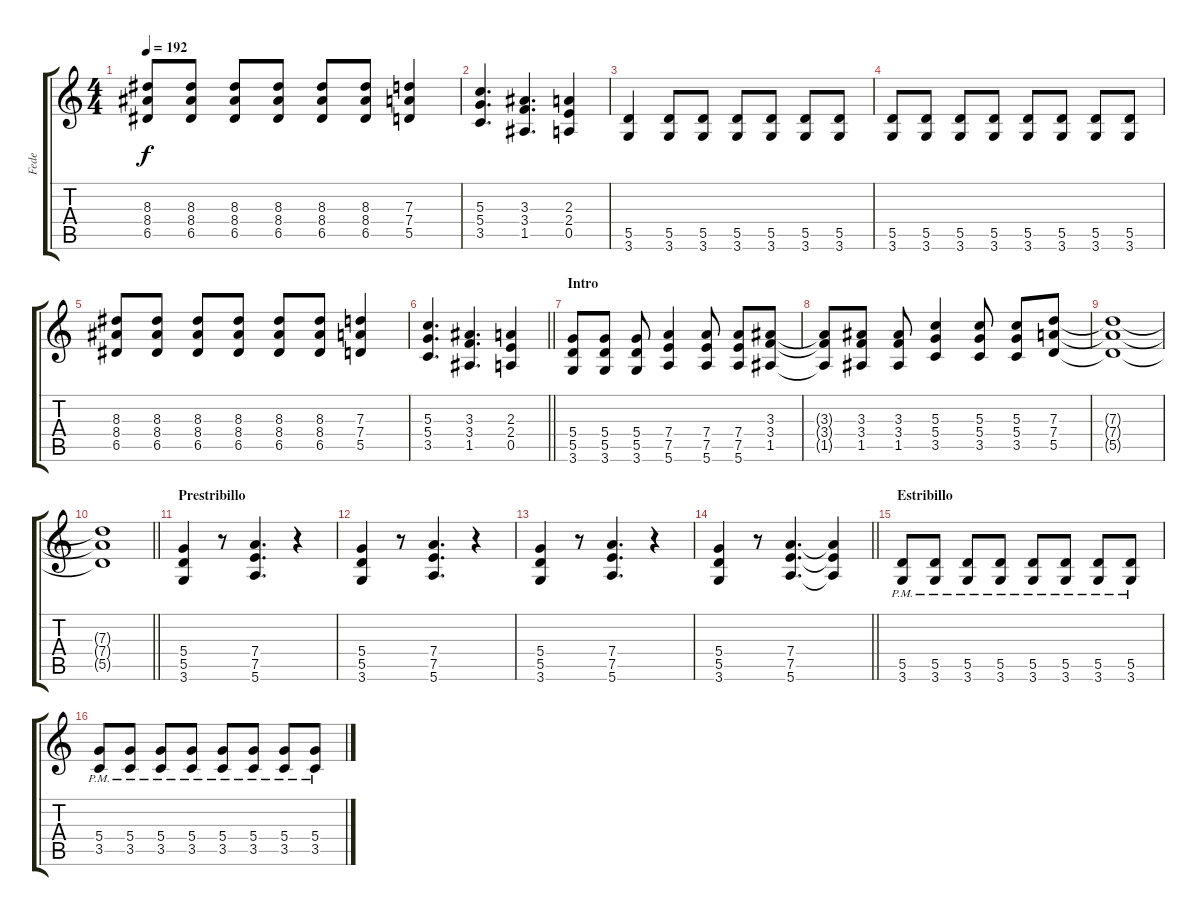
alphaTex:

\track ("Fede" "Fede") {instrument overdrivenguitar}
\staff {score tabs}
\tuning (E4 B3 G3 D3 A2 E2) {hide}
\ts (4 4)
\tempo 192
\clef g2
\ks c
(8.3 8.4 6.5).8{dy f} (8.3 8.4 6.5).8 (8.3 8.4 6.5).8 (8.3 8.4 6.5).8 (8.3 8.4 6.5).8 (8.3 8.4 6.5).8 (7.3 7.4 5.5).4 |
(5.3 5.4 3.5).4{d} (3.3 3.4 1.5).4{d} (2.3 2.4 0.5).4 |
(5.5 3.6).4 (5.5 3.6).8 (5.5 3.6).8 (5.5 3.6).8 (5.5 3.6).8 (5.5 3.6).8 (5.5 3.6).8 |
(5.5 3.6).8 (5.5 3.6).8 (5.5 3.6).8 (5.5 3.6).8 (5.5 3.6).8 (5.5 3.6).8 (5.5 3.6).8 (5.5 3.6).8 |
(8.3 8.4 6.5).8 (8.3 8.4 6.5).8 (8.3 8.4 6.5).8 (8.3 8.4 6.5).8 (8.3 8.4 6.5).8 (8.3 8.4 6.5).8 (7.3 7.4 5.5).4 |
\barLineRight lightlight
(5.3 5.4 3.5).4{d} (3.3 3.4 1.5).4{d} (2.3 2.4 0.5).4 |
\section ("" "Intro")
(5.4 5.5 3.6).8 (5.4 5.5 3.6).8 (5.4 5.5 3.6).8 (7.4 7.5 5.6).4 (7.4 7.5 5.6).8 (7.4 7.5 5.6).8 (3.3 3.4 1.5).8 |
(3.3{t} 3.4{t} 1.5{t}).8 (3.3 3.4 1.5).8 (3.3 3.4 1.5).8 (5.3 5.4 3.5).4 (5.3 5.4 3.5).8 (5.3 5.4 3.5).8 (7.3 7.4 5.5).8 |
(7.3{t} 7.4{t} 5.5{t}).1 |
\barLineRight lightlight
(7.3{t} 7.4{t} 5.5{t}).1 |
\section ("" "Prestribillo")
(5.4 5.5 3.6).4 r.8 (7.4 7.5 5.6).4{d} r.4 |
(5.4 5.5 3.6).4 r.8 (7.4 7.5 5.6).4{d} r.4 |
(5.4 5.5 3.6).4 r.8 (7.4 7.5 5.6).4{d} r.4 |
\barLineRight lightlight
(5.4 5.5 3.6).4 r.8 (7.4 7.5 5.6).4{d} (7.4{t} 7.5{t} 5.6{t}).4 |
\section ("" "Estribillo")
(5.5{pm} 3.6{pm}).8 (5.5{pm} 3.6{pm}).8 (5.5{pm} 3.6{pm}).8 (5.5{pm} 3.6{pm}).8 (5.5{pm} 3.6{pm}).8 (5.5{pm} 3.6{pm}).8 (5.5{pm} 3.6{pm}).8 (5.5{pm} 3.6{pm}).8 |
(5.4{pm} 3.5{pm}).8 (5.4{pm} 3.5{pm}).8 (5.4{pm} 3.5{pm}).8 (5.4{pm} 3.5{pm}).8 (5.4{pm} 3.5{pm}).8 (5.4{pm} 3.5{pm}).8 (5.4{pm} 3.5{pm}).8 (5.4{pm} 3.5{pm}).8
